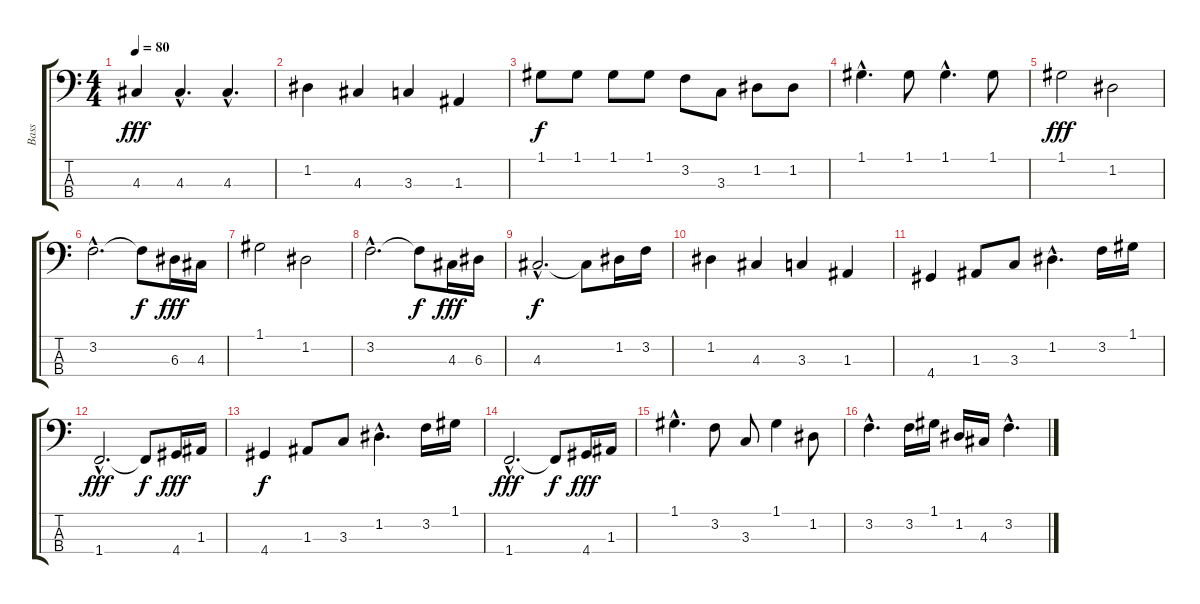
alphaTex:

\track ("Bass" "Bass") {instrument electricbassfinger}
\staff {score tabs}
\tuning (G2 D2 A1 E1) {hide}
\ts (4 4)
\tempo 80
\clef f4
\ks c
4.3.4{dy fff} 4.3{hac}.4{d} 4.3{hac}.4{d} |
1.2.4 4.3.4 3.3.4 1.3.4 |
1.1.8{dy f} 1.1.8 1.1.8 1.1.8 3.2.8 3.3.8 1.2.8 1.2.8 |
1.1{hac}.4{d} 1.1.8 1.1{hac}.4{d} 1.1.8 |
1.1.2{dy fff} 1.2.2 |
3.2{hac}.2{d} 3.2{t}.8{dy f} 6.3.16{dy fff} 4.3.16 |
1.1.2 1.2.2 |
3.2{hac}.2{d} 3.2{t}.8{dy f} 4.3.16{dy fff} 6.3.16 |
4.3{hac}.2{d dy f} 4.3{t}.8 1.2.16 3.2.16 |
1.2.4 4.3.4 3.3.4 1.3.4 |
4.4.4 1.3.8 3.3.8 1.2{hac}.4{d} 3.2.16 1.1.16 |
1.4{hac}.2{d dy fff} 1.4{t}.8{dy f} 4.4.16{dy fff} 1.3.16 |
4.4.4{dy f} 1.3.8 3.3.8 1.2{hac}.4{d} 3.2.16 1.1.16 |
1.4{hac}.2{d dy fff} 1.4{t}.8{dy f} 4.4.16{dy fff} 1.3.16 |
1.1{hac}.4{d} 3.2.8 3.3.8 1.1.4 1.2.8 |
3.2{hac}.4{d} 3.2.16 1.1.16 1.2.16 4.3.16 3.2{hac}.4{d}
